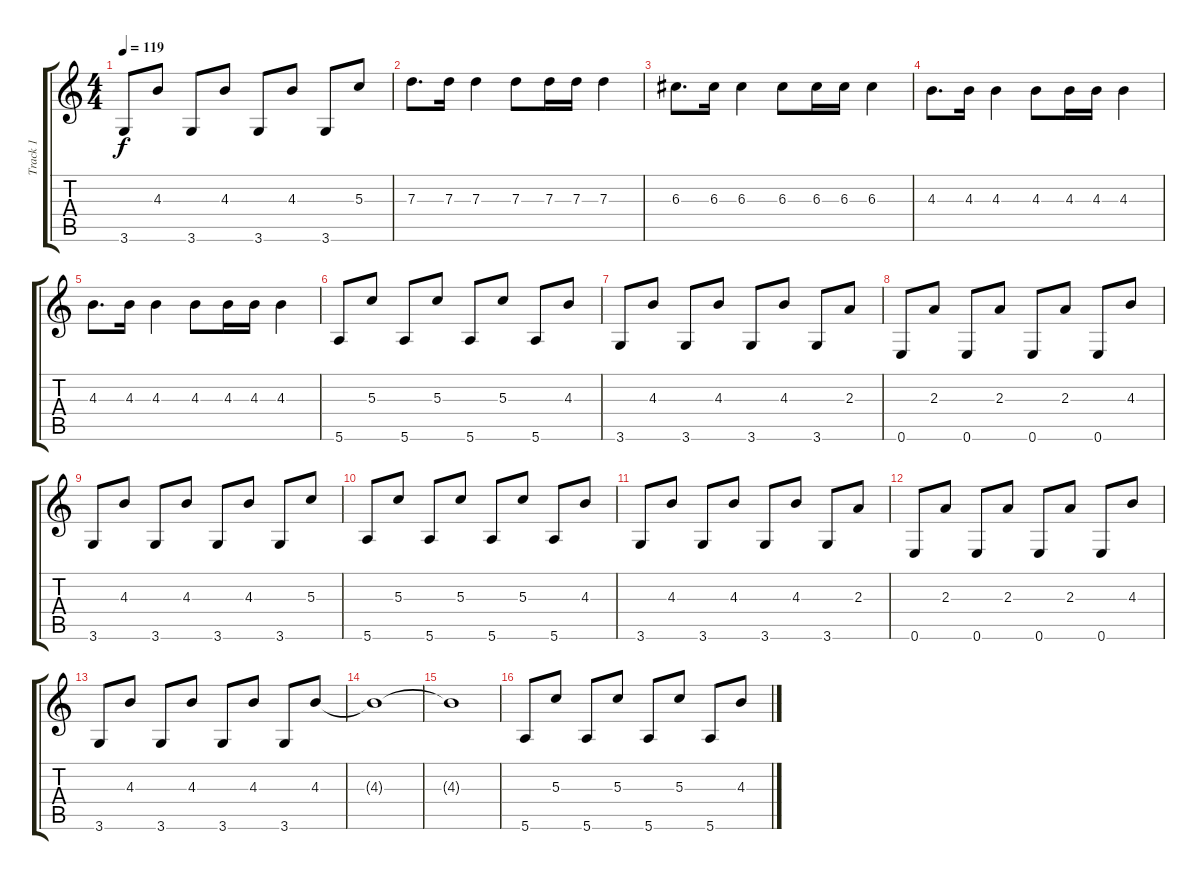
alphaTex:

\track ("Track 1" "Track 1") {instrument overdrivenguitar}
\staff {score tabs}
\tuning (E4 B3 G3 D3 A2 E2) {hide}
\ts (4 4)
\tempo 119
\clef g2
\ks c
3.6.8{dy f} 4.3.8 3.6.8 4.3.8 3.6.8 4.3.8 3.6.8 5.3.8 |
7.3.8{d} 7.3.16 7.3.4 7.3.8 7.3.16 7.3.16 7.3.4 |
6.3.8{d} 6.3.16 6.3.4 6.3.8 6.3.16 6.3.16 6.3.4 |
4.3.8{d} 4.3.16 4.3.4 4.3.8 4.3.16 4.3.16 4.3.4 |
4.3.8{d} 4.3.16 4.3.4 4.3.8 4.3.16 4.3.16 4.3.4 |
5.6.8 5.3.8 5.6.8 5.3.8 5.6.8 5.3.8 5.6.8 4.3.8 |
3.6.8 4.3.8 3.6.8 4.3.8 3.6.8 4.3.8 3.6.8 2.3.8 |
0.6.8 2.3.8 0.6.8 2.3.8 0.6.8 2.3.8 0.6.8 4.3.8 |
3.6.8 4.3.8 3.6.8 4.3.8 3.6.8 4.3.8 3.6.8 5.3.8 |
5.6.8 5.3.8 5.6.8 5.3.8 5.6.8 5.3.8 5.6.8 4.3.8 |
3.6.8 4.3.8 3.6.8 4.3.8 3.6.8 4.3.8 3.6.8 2.3.8 |
0.6.8 2.3.8 0.6.8 2.3.8 0.6.8 2.3.8 0.6.8 4.3.8 |
3.6.8 4.3.8 3.6.8 4.3.8 3.6.8 4.3.8 3.6.8 4.3.8 |
4.3{t}.1 |
4.3{t}.1 |
5.6.8 5.3.8 5.6.8 5.3.8 5.6.8 5.3.8 5.6.8 4.3.8
